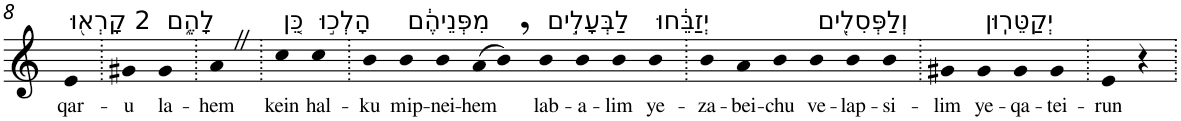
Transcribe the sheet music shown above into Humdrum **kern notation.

**kern	**text
*part1	*part1
*staff1	*staff1
*I"Piano	*
*I'Pno	*
!!LO:PB:g=z
*clefG2	*
*k[]	*
=8	=8
!LO:TX:a:t=2 קָרְא֖וּ	!
!	!LO:LY:b
4e	qar-
=9.	=9.
!	!LO:LY:b
4g#X	-u
!LO:TX:a:t=לָהֶ֑ם	!
!	!LO:LY:b
4g#	la-
=10.	=10.
!	!LO:LY:b
4aZ	-hem
=11.	=11.
!LO:TX:a:t=כֵּ֚ן	!
!	!LO:LY:b
4cc	kein
!LO:TX:a:t=הָלְכ֣וּ	!
!	!LO:LY:b
4cc	hal-
=12.	=12.
!	!LO:LY:b
4b	-ku
!LO:TX:a:t=מִפְּנֵיהֶ֔ם	!
!	!LO:LY:b
4b	mip-
!	!LO:LY:b
4b	-nei-
!	!LO:LY:b
(>8a	-hem
8b,)	.
!LO:TX:a:t=לַבְּעָלִ֣ים	!
!	!LO:LY:b
4b	lab-
!	!LO:LY:b
4b	-a-
!	!LO:LY:b
4b	-lim
!LO:TX:a:t=יְזַבֵּ֔חוּ	!
!	!LO:LY:b
4b	ye-
=13.	=13.
!	!LO:LY:b
4b	-za-
!	!LO:LY:b
4a	-bei-
!	!LO:LY:b
4b	-chu
!LO:TX:a:t=וְלַפְּסִלִ֖ים	!
!	!LO:LY:b
4b	ve-
!	!LO:LY:b
4b	-lap-
!	!LO:LY:b
4b	-si-
=14.	=14.
!	!LO:LY:b
4g#X	-lim
!LO:TX:a:t=יְקַטֵּרֽוּן	!
!	!LO:LY:b
4g#	ye-
!	!LO:LY:b
4g#	-qa-
!	!LO:LY:b
4g#	-tei-
=15.	=15.
!	!LO:LY:b
4e	-run
4r	.
=.	=.
*-	*-
